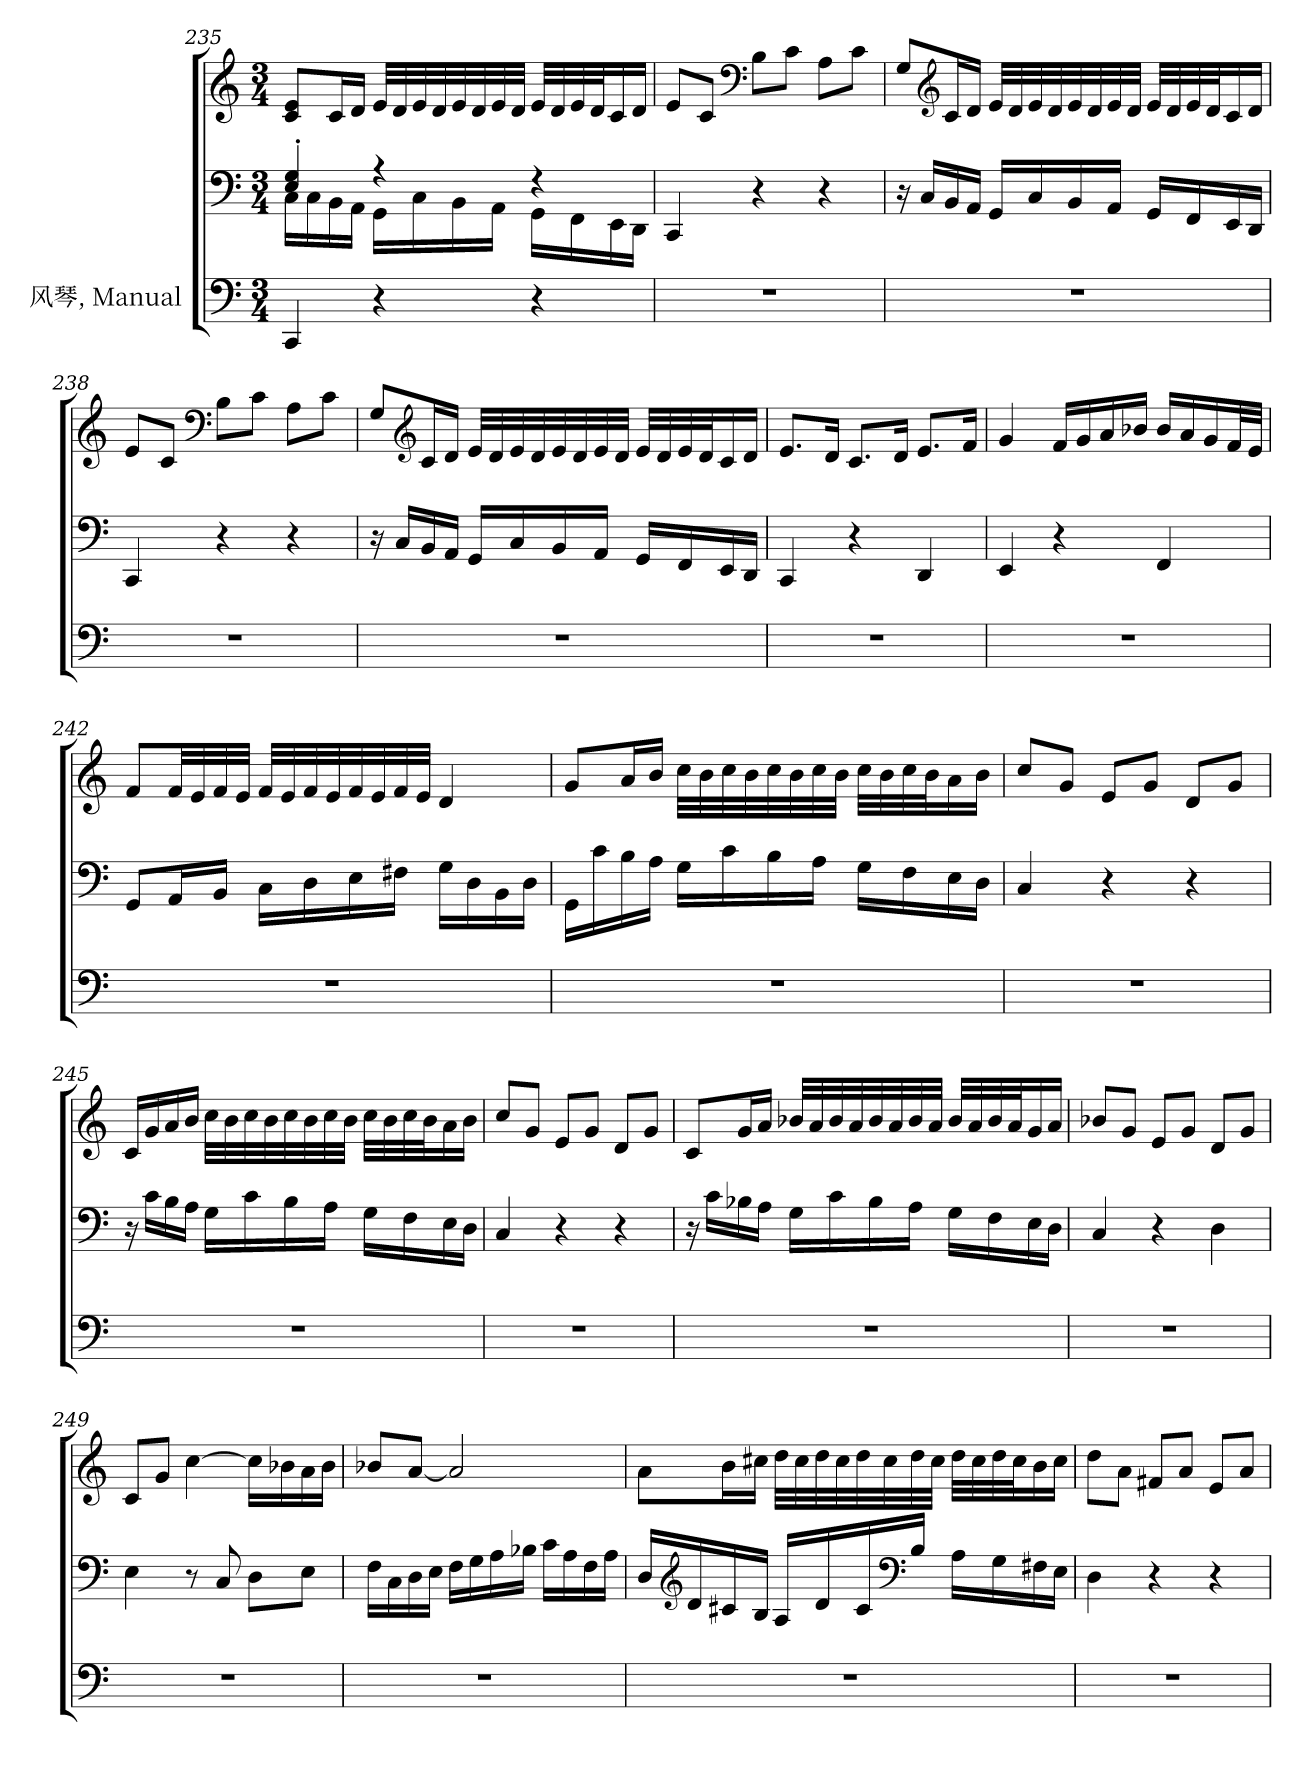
**kern	**kern	**kern
*part1	*part1	*part1
*staff3	*staff2	*staff1
*I"风琴, Manual	*	*
*clefF4	*clefF4	*clefG2
*k[]	*k[]	*k[]
*M3/4	*M3/4	*M3/4
=235	=235	=235
*	*^	*
4CC/	4E/' 4G/'	16C\LL	8c/ 8e/L
.	.	16C\	.
.	.	16BB\	16c/L
.	.	16AA\JJ	16d/JJ
4r	4r	16GG\LL	32e/LLL
.	.	.	32d/
.	.	16C\	32e/
.	.	.	32d/
.	.	16BB\	32e/
.	.	.	32d/
.	.	16AA\JJ	32e/
.	.	.	32d/JJJ
4r	4r	16GG\LL	32e/LLL
.	.	.	32d/
.	.	16FF\	32e/
.	.	.	32d/J
.	.	16EE\	16c/
.	.	16DD\JJ	16d/JJ
*	*v	*v	*
=236	=236	=236
2.r	4CC/	8e/L
.	.	8c/J
*	*	*clefF4
.	4r	8B\L
.	.	8c\J
.	4r	8A\L
.	.	8c\J
!!LO:PB:g=z
=237	=237	=237
2.r	16r	8G/L
.	16C/LL	.
*	*	*clefG2
.	16BB/	16c/L
.	16AA/JJ	16d/JJ
.	16GG/LL	32e/LLL
.	.	32d/
.	16C/	32e/
.	.	32d/
.	16BB/	32e/
.	.	32d/
.	16AA/JJ	32e/
.	.	32d/JJJ
.	16GG/LL	32e/LLL
.	.	32d/
.	16FF/	32e/
.	.	32d/J
.	16EE/	16c/
.	16DD/JJ	16d/JJ
=238	=238	=238
2.r	4CC/	8e/L
.	.	8c/J
*	*	*clefF4
.	4r	8B\L
.	.	8c\J
.	4r	8A\L
.	.	8c\J
=239	=239	=239
2.r	16r	8G/L
.	16C/LL	.
*	*	*clefG2
.	16BB/	16c/L
.	16AA/JJ	16d/JJ
.	16GG/LL	32e/LLL
.	.	32d/
.	16C/	32e/
.	.	32d/
.	16BB/	32e/
.	.	32d/
.	16AA/JJ	32e/
.	.	32d/JJJ
.	16GG/LL	32e/LLL
.	.	32d/
.	16FF/	32e/
.	.	32d/J
.	16EE/	16c/
.	16DD/JJ	16d/JJ
!!LO:LB:g=z
=240	=240	=240
2.r	4CC/	8.e/L
.	.	16d/Jk
.	4r	8.c/L
.	.	16d/Jk
.	4DD/	8.e/L
.	.	16f/Jk
=241	=241	=241
2.r	4EE/	4g/
.	4r	16f/LL
.	.	16g/
.	.	16a/
.	.	16b-X/JJ
.	4FF/	16b-/LL
.	.	16a/
.	.	16g/
.	.	32f/L
.	.	32e/JJJ
=242	=242	=242
2.r	8GG/L	8f/L
.	16AA/L	32f/LL
.	.	32e/
.	16BB/JJ	32f/
.	.	32e/JJJ
.	16C\LL	32f/LLL
.	.	32e/
.	16D\	32f/
.	.	32e/
.	16E\	32f/
.	.	32e/
.	16F#X\JJ	32f/
.	.	32e/JJJ
.	16G\LL	4d/
.	16D\	.
.	16BB\	.
.	16D\JJ	.
!!LO:LB:g=z
=243	=243	=243
2.r	16GG\LL	8g/L
.	16c\	.
.	16B\	16a/L
.	16A\JJ	16b/JJ
.	16G\LL	32cc\LLL
.	.	32b\
.	16c\	32cc\
.	.	32b\
.	16B\	32cc\
.	.	32b\
.	16A\JJ	32cc\
.	.	32b\JJJ
.	16G\LL	32cc\LLL
.	.	32b\
.	16F\	32cc\
.	.	32b\J
.	16E\	16a\
.	16D\JJ	16b\JJ
=244	=244	=244
2.r	4C/	8cc/L
.	.	8g/J
.	4r	8e/L
.	.	8g/J
.	4r	8d/L
.	.	8g/J
=245	=245	=245
2.r	16r	16c/LL
.	16c\LL	16g/
.	16B\	16a/
.	16A\JJ	16b/JJ
.	16G\LL	32cc\LLL
.	.	32b\
.	16c\	32cc\
.	.	32b\
.	16B\	32cc\
.	.	32b\
.	16A\JJ	32cc\
.	.	32b\JJJ
.	16G\LL	32cc\LLL
.	.	32b\
.	16F\	32cc\
.	.	32b\J
.	16E\	16a\
.	16D\JJ	16b\JJ
!!LO:LB:g=z
=246	=246	=246
2.r	4C/	8cc/L
.	.	8g/J
.	4r	8e/L
.	.	8g/J
.	4r	8d/L
.	.	8g/J
=247	=247	=247
2.r	16r	8c/L
.	16c\LL	.
.	16B-X\	16g/L
.	16A\JJ	16a/JJ
.	16G\LL	32b-X/LLL
.	.	32a/
.	16c\	32b-/
.	.	32a/
.	16B-\	32b-/
.	.	32a/
.	16A\JJ	32b-/
.	.	32a/JJJ
.	16G\LL	32b-/LLL
.	.	32a/
.	16F\	32b-/
.	.	32a/J
.	16E\	16g/
.	16D\JJ	16a/JJ
=248	=248	=248
2.r	4C/	8b-X/L
.	.	8g/J
.	4r	8e/L
.	.	8g/J
.	4D\	8d/L
.	.	8g/J
=249	=249	=249
2.r	4E\	8c/L
.	.	8g/J
.	8r	[4cc\
.	8C/	.
.	8D\L	16cc\LL]
.	.	16b-X\
.	8E\J	16a\
.	.	16b-\JJ
!!LO:PB:g=z
=250	=250	=250
2.r	16F\LL	8b-X/L
.	16C\	.
.	16D\	[8a/J
.	16E\JJ	.
.	16F\LL	2a/]
.	16G\	.
.	16A\	.
.	16B-X\JJ	.
.	16c\LL	.
.	16A\	.
.	16F\	.
.	16A\JJ	.
=251	=251	=251
2.r	16D/LL	8a\L
*	*clefG2	*
.	16d/	.
.	16c#X/	16b\L
.	16B/JJ	16cc#X\JJ
.	16A/LL	32dd\LLL
.	.	32cc#\
.	16d/	32dd\
.	.	32cc#\
.	16c#/	32dd\
.	.	32cc#\
*	*clefF4	*
.	16B/JJ	32dd\
.	.	32cc#\JJJ
.	16A\LL	32dd\LLL
.	.	32cc#\
.	16G\	32dd\
.	.	32cc#\J
.	16F#X\	16b\
.	16E\JJ	16cc#\JJ
=252	=252	=252
2.r	4D\	8dd\L
.	.	8a\J
.	4r	8f#X/L
.	.	8a/J
.	4r	8e/L
.	.	8a/J
=	=	=
*-	*-	*-
